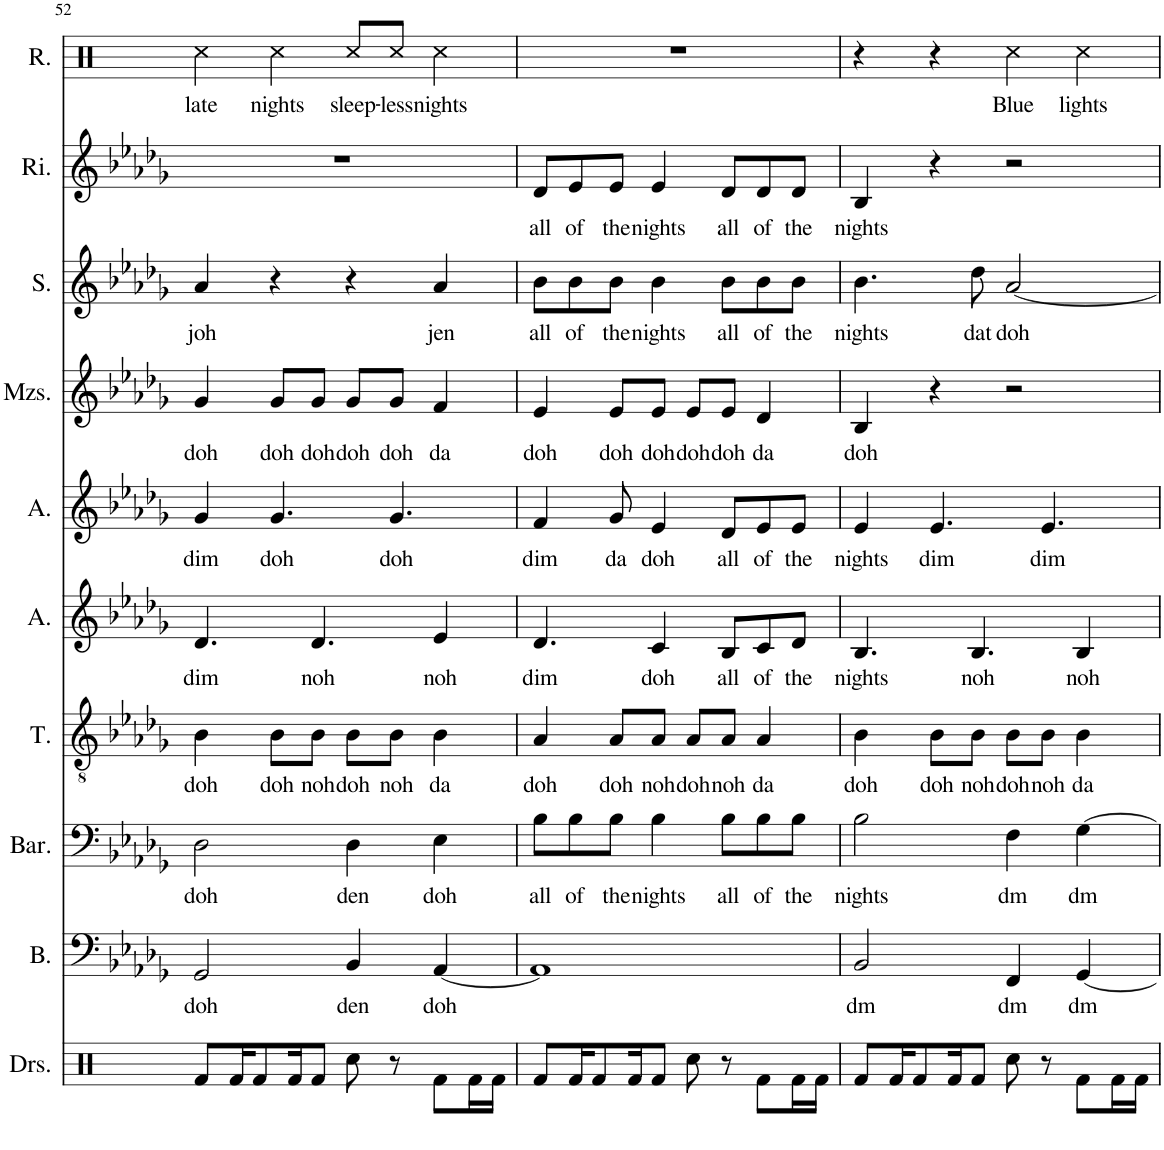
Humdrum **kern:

**kern	**kern	**text	**kern	**text	**kern	**text	**kern	**text	**kern	**text	**kern	**text	**kern	**text	**kern	**text	**kern	**text
*part10	*part9	*part9	*part8	*part8	*part7	*part7	*part6	*part6	*part5	*part5	*part4	*part4	*part3	*part3	*part2	*part2	*part1	*part1
*staff10	*staff9	*staff9	*staff8	*staff8	*staff7	*staff7	*staff6	*staff6	*staff5	*staff5	*staff4	*staff4	*staff3	*staff3	*staff2	*staff2	*staff1	*staff1
*I"Drumset	*I"Bass	*	*I"Baritone	*	*I"Tenor	*	*I"Alto	*	*I"Alto	*	*I"Mezzo-soprano	*	*I"Soprano	*	*I"Rihanna	*	*I"Rap	*
*I'Drs.	*I'B.	*	*I'Bar.	*	*I'T.	*	*I'A.	*	*I'A.	*	*I'Mzs.	*	*I'S.	*	*I'Ri.	*	*I'R.	*
!!LO:PB:g=z
*clefX	*clefF4	*	*clefF4	*	*clefGv2	*	*clefG2	*	*clefG2	*	*clefG2	*	*clefG2	*	*clefG2	*	*clefX	*
*k[]	*k[b-e-a-d-g-]	*	*k[b-e-a-d-g-]	*	*k[b-e-a-d-g-]	*	*k[b-e-a-d-g-]	*	*k[b-e-a-d-g-]	*	*k[b-e-a-d-g-]	*	*k[b-e-a-d-g-]	*	*k[b-e-a-d-g-]	*	*k[]	*
*M4/4	*M4/4	*	*M4/4	*	*M4/4	*	*M4/4	*	*M4/4	*	*M4/4	*	*M4/4	*	*M4/4	*	*M4/4	*
=52	=52	=52	=52	=52	=52	=52	=52	=52	=52	=52	=52	=52	=52	=52	=52	=52	=52	=52
!	!	!LO:LY:b	!	!LO:LY:b	!	!LO:LY:b	!	!LO:LY:b	!	!LO:LY:b	!	!LO:LY:b	!	!LO:LY:b	!	!	!	!LO:LY:b
8Rf/L	2GG-/	doh	2D-\	doh	4B-\	doh	4.d-/	dim	4g-/	dim	4g-/	doh	4a-/	joh	1r	.	4Rcc\	late
16Rf/K	.	.	.	.	.	.	.	.	.	.	.	.	.	.	.	.	.	.
8Rf/	.	.	.	.	.	.	.	.	.	.	.	.	.	.	.	.	.	.
!	!	!	!	!	!	!LO:LY:b	!	!	!	!LO:LY:b	!	!LO:LY:b	!	!	!	!	!	!LO:LY:b
.	.	.	.	.	8B-\L	doh	.	.	4.g-/	doh	8g-/L	doh	4r	.	.	.	4Rcc\	nights
16Rf/K	.	.	.	.	.	.	.	.	.	.	.	.	.	.	.	.	.	.
!	!	!	!	!	!	!LO:LY:b	!	!LO:LY:b	!	!	!	!LO:LY:b	!	!	!	!	!	!
8Rf/J	.	.	.	.	8B-\J	noh	4.d-/	noh	.	.	8g-/J	doh	.	.	.	.	.	.
!	!	!LO:LY:b	!	!LO:LY:b	!	!LO:LY:b	!	!	!	!	!	!LO:LY:b	!	!	!	!	!	!LO:LY:b
8Rcc\	4BB-/	den	4D-\	den	8B-\L	doh	.	.	.	.	8g-/L	doh	4r	.	.	.	8Rcc/L	sleep-
!	!	!	!	!	!	!LO:LY:b	!	!	!	!LO:LY:b	!	!LO:LY:b	!	!	!	!	!	!LO:LY:b
8r	.	.	.	.	8B-\J	noh	.	.	4.g-/	doh	8g-/J	doh	.	.	.	.	8Rcc/J	-less
!	!	!LO:LY:b	!	!LO:LY:b	!	!LO:LY:b	!	!LO:LY:b	!	!	!	!LO:LY:b	!	!LO:LY:b	!	!	!	!LO:LY:b
8Rf\L	[4AA-/	doh	4E-\	doh	4B-\	da	4e-/	noh	.	.	4f/	da	4a-/	jen	.	.	4Rcc\	nights
16Rf\L	.	.	.	.	.	.	.	.	.	.	.	.	.	.	.	.	.	.
16Rf\JJ	.	.	.	.	.	.	.	.	.	.	.	.	.	.	.	.	.	.
=53	=53	=53	=53	=53	=53	=53	=53	=53	=53	=53	=53	=53	=53	=53	=53	=53	=53	=53
!	!	!	!	!LO:LY:b	!	!LO:LY:b	!	!LO:LY:b	!	!LO:LY:b	!	!LO:LY:b	!	!LO:LY:b	!	!LO:LY:b	!	!
8Rf/L	1AA-]	.	8B-\L	all	4A-/	doh	4.d-/	dim	4f/	dim	4e-/	doh	8b-\L	all	8d-/L	all	1r	.
!	!	!	!	!LO:LY:b	!	!	!	!	!	!	!	!	!	!LO:LY:b	!	!LO:LY:b	!	!
16Rf/K	.	.	8B-\	of	.	.	.	.	.	.	.	.	8b-\	of	8e-/	of	.	.
8Rf/	.	.	.	.	.	.	.	.	.	.	.	.	.	.	.	.	.	.
!	!	!	!	!LO:LY:b	!	!LO:LY:b	!	!	!	!LO:LY:b	!	!LO:LY:b	!	!LO:LY:b	!	!LO:LY:b	!	!
.	.	.	8B-\J	the	8A-/L	doh	.	.	8g-/	da	8e-/L	doh	8b-\J	the	8e-/J	the	.	.
16Rf/K	.	.	.	.	.	.	.	.	.	.	.	.	.	.	.	.	.	.
!	!	!	!	!LO:LY:b	!	!LO:LY:b	!	!LO:LY:b	!	!LO:LY:b	!	!LO:LY:b	!	!LO:LY:b	!	!LO:LY:b	!	!
8Rf/J	.	.	4B-\	nights	8A-/J	noh	4c/	doh	4e-/	doh	8e-/J	doh	4b-\	nights	4e-/	nights	.	.
!	!	!	!	!	!	!LO:LY:b	!	!	!	!	!	!LO:LY:b	!	!	!	!	!	!
8Rcc\	.	.	.	.	8A-/L	doh	.	.	.	.	8e-/L	doh	.	.	.	.	.	.
!	!	!	!	!LO:LY:b	!	!LO:LY:b	!	!LO:LY:b	!	!LO:LY:b	!	!LO:LY:b	!	!LO:LY:b	!	!LO:LY:b	!	!
8r	.	.	8B-\L	all	8A-/J	noh	8B-/L	all	8d-/L	all	8e-/J	doh	8b-\L	all	8d-/L	all	.	.
!	!	!	!	!LO:LY:b	!	!LO:LY:b	!	!LO:LY:b	!	!LO:LY:b	!	!LO:LY:b	!	!LO:LY:b	!	!LO:LY:b	!	!
8Rf\L	.	.	8B-\	of	4A-/	da	8c/	of	8e-/	of	4d-/	da	8b-\	of	8d-/	of	.	.
!	!	!	!	!LO:LY:b	!	!	!	!LO:LY:b	!	!LO:LY:b	!	!	!	!LO:LY:b	!	!LO:LY:b	!	!
16Rf\L	.	.	8B-\J	the	.	.	8d-/J	the	8e-/J	the	.	.	8b-\J	the	8d-/J	the	.	.
16Rf\JJ	.	.	.	.	.	.	.	.	.	.	.	.	.	.	.	.	.	.
=54	=54	=54	=54	=54	=54	=54	=54	=54	=54	=54	=54	=54	=54	=54	=54	=54	=54	=54
!	!	!LO:LY:b	!	!LO:LY:b	!	!LO:LY:b	!	!LO:LY:b	!	!LO:LY:b	!	!LO:LY:b	!	!LO:LY:b	!	!LO:LY:b	!	!
8Rf/L	2BB-/	dm	2B-\	nights	4B-\	doh	4.B-/	nights	4e-/	nights	4B-/	doh	4.b-\	nights	4B-/	nights	4r	.
16Rf/K	.	.	.	.	.	.	.	.	.	.	.	.	.	.	.	.	.	.
8Rf/	.	.	.	.	.	.	.	.	.	.	.	.	.	.	.	.	.	.
!	!	!	!	!	!	!LO:LY:b	!	!	!	!LO:LY:b	!	!	!	!	!	!	!	!
.	.	.	.	.	8B-\L	doh	.	.	4.e-/	dim	4r	.	.	.	4r	.	4r	.
16Rf/K	.	.	.	.	.	.	.	.	.	.	.	.	.	.	.	.	.	.
!	!	!	!	!	!	!LO:LY:b	!	!LO:LY:b	!	!	!	!	!	!LO:LY:b	!	!	!	!
8Rf/J	.	.	.	.	8B-\J	noh	4.B-/	noh	.	.	.	.	8dd-\	dat	.	.	.	.
!	!	!LO:LY:b	!	!LO:LY:b	!	!LO:LY:b	!	!	!	!	!	!	!	!LO:LY:b	!	!	!	!LO:LY:b
8Rcc\	4FF/	dm	4F\	dm	8B-\L	doh	.	.	.	.	2r	.	[2a-/	doh	2r	.	4Rcc\	Blue
!	!	!	!	!	!	!LO:LY:b	!	!	!	!LO:LY:b	!	!	!	!	!	!	!	!
8r	.	.	.	.	8B-\J	noh	.	.	4.e-/	dim	.	.	.	.	.	.	.	.
!	!	!LO:LY:b	!	!LO:LY:b	!	!LO:LY:b	!	!LO:LY:b	!	!	!	!	!	!	!	!	!	!LO:LY:b
8Rf\L	[4GG-/	dm	[4G-\	dm	4B-\	da	4B-/	noh	.	.	.	.	.	.	.	.	4Rcc\	lights
16Rf\L	.	.	.	.	.	.	.	.	.	.	.	.	.	.	.	.	.	.
16Rf\JJ	.	.	.	.	.	.	.	.	.	.	.	.	.	.	.	.	.	.
=	=	=	=	=	=	=	=	=	=	=	=	=	=	=	=	=	=	=
*-	*-	*-	*-	*-	*-	*-	*-	*-	*-	*-	*-	*-	*-	*-	*-	*-	*-	*-
